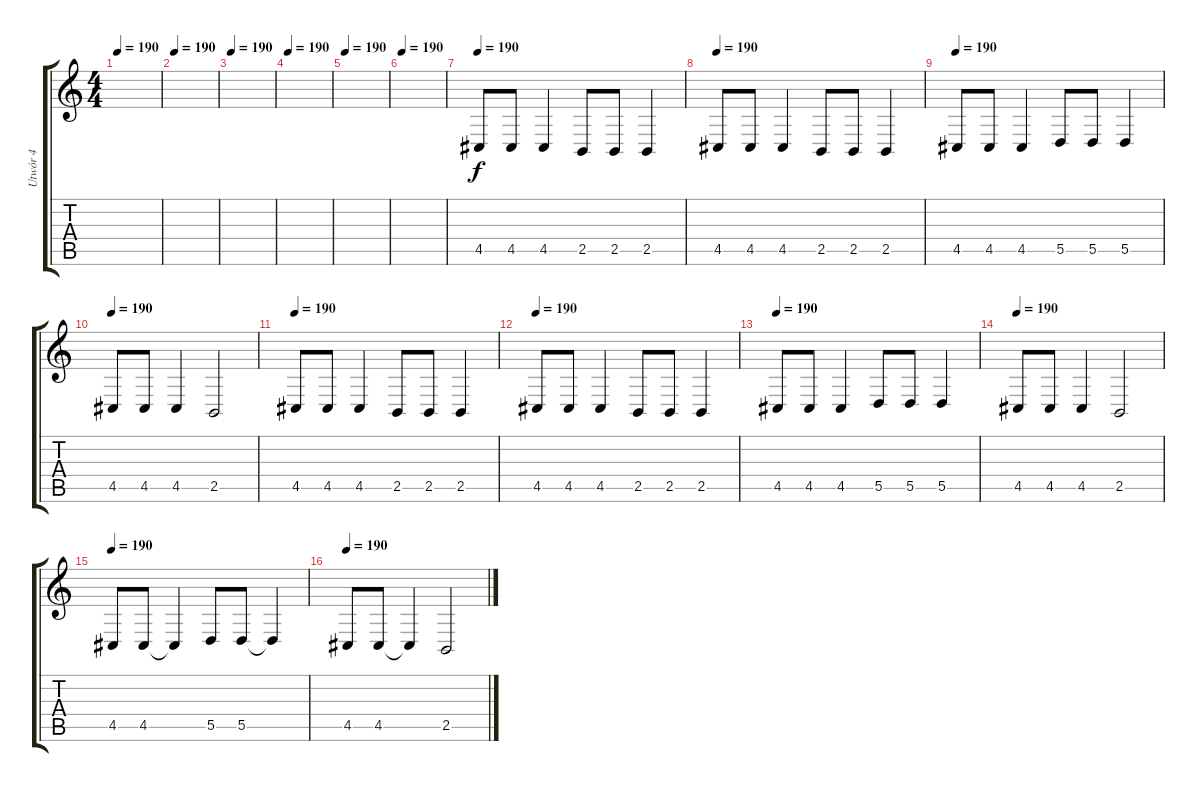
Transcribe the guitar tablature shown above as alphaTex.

\track ("Utwór 4" "Utwór 4") {instrument trumpet}
\staff {score tabs}
\tuning (E4 B3 G3 D3 A2 E2) {hide}
\ts (4 4)
\tempo 190
\clef g2
\ks c
|
\tempo 190
|
\tempo 190
|
\tempo 190
|
\tempo 190
|
\tempo 190
|
\tempo 190
4.5.8 4.5.8 4.5.4 2.5.8 2.5.8 2.5.4 |
\tempo 190
4.5.8 4.5.8 4.5.4 2.5.8 2.5.8 2.5.4 |
\tempo 190
4.5.8 4.5.8 4.5.4 5.5.8 5.5.8 5.5.4 |
\tempo 190
4.5.8 4.5.8 4.5.4 2.5.2 |
\tempo 190
4.5.8 4.5.8 4.5.4 2.5.8 2.5.8 2.5.4 |
\tempo 190
4.5.8 4.5.8 4.5.4 2.5.8 2.5.8 2.5.4 |
\tempo 190
4.5.8 4.5.8 4.5.4 5.5.8 5.5.8 5.5.4 |
\tempo 190
4.5.8 4.5.8 4.5.4 2.5.2 |
\tempo 190
4.5.8 4.5.8 4.5{t}.4 5.5.8 5.5.8 5.5{t}.4 |
\tempo 190
4.5.8 4.5.8 4.5{t}.4 2.5.2
